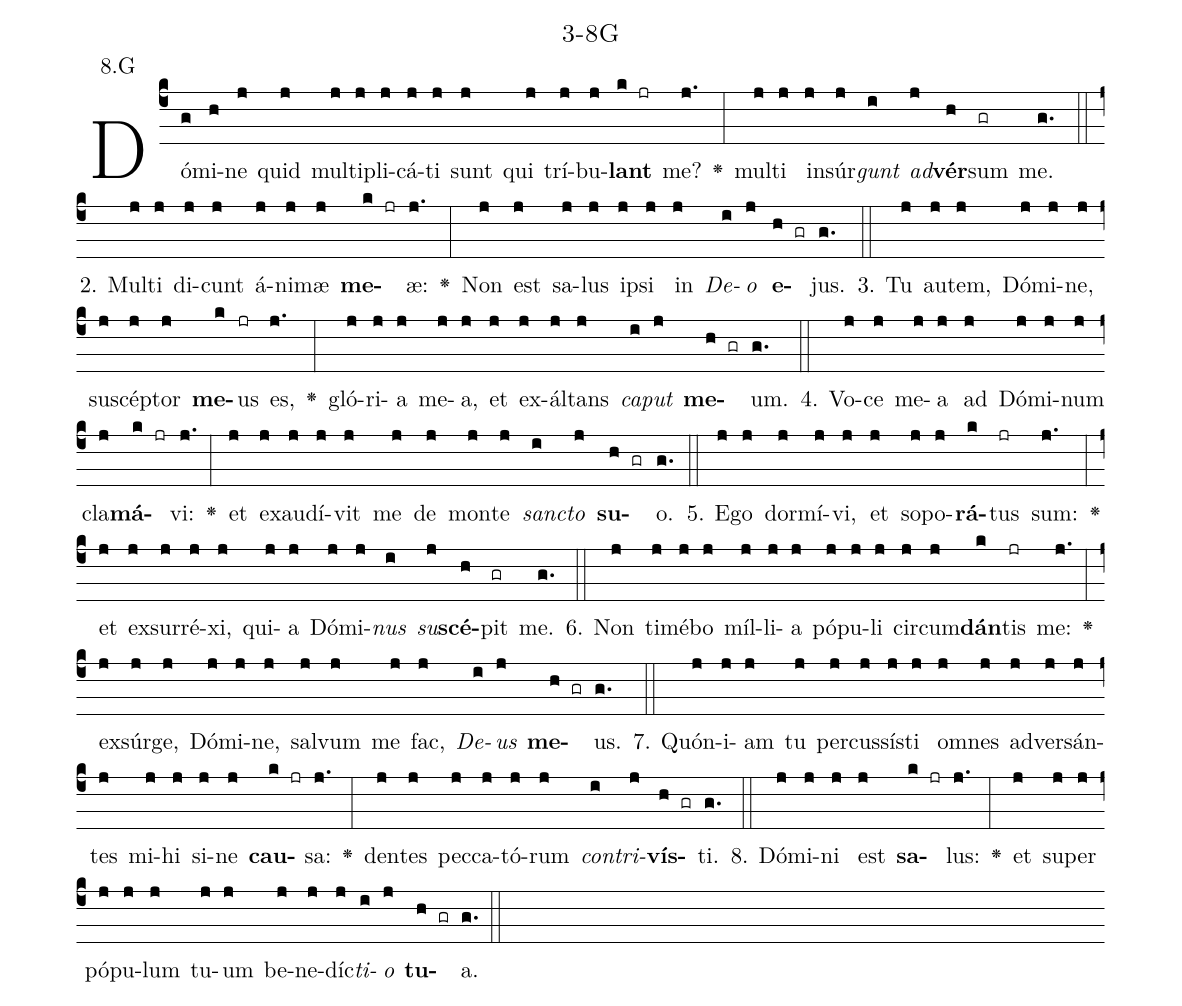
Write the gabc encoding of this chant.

name: 3-8G;
annotation: 8.G;
%%
(c4)Dó(g)mi(h)ne(j) quid(j) mul(j)ti(j)pli(j)cá(j)ti(j) sunt(j) qui(j) trí(j)bu(j)<b>lant</b>(k jr) me?(j.) <v>\greheightstar</v>(:) mul(j)ti(j) in(j)súr(j)<i>gunt</i>(i) <i>ad</i>(j)<b>vér</b>(h)sum(gr) me.(g.) (::)
2. Mul(j)ti(j) di(j)cunt(j) á(j)ni(j)mæ(j) <b>me</b>(k jr)æ:(j.) <v>\greheightstar</v>(:) Non(j) est(j) sa(j)lus(j) ip(j)si(j) in(j) <i>De</i>(i)<i>o</i>(j) <b>e</b>(h gr)jus.(g.) (::)
3. Tu(j) au(j)tem,(j) Dó(j)mi(j)ne,(j) su(j)scép(j)tor(j) <b>me</b>(k)us(jr) es,(j.) <v>\greheightstar</v>(:) gló(j)ri(j)a(j) me(j)a,(j) et(j) ex(j)ál(j)tans(j) <i>ca</i>(i)<i>put</i>(j) <b>me</b>(h gr)um.(g.) (::)
4. Vo(j)ce(j) me(j)a(j) ad(j) Dó(j)mi(j)num(j) cla(j)<b>má</b>(k jr)vi:(j.) <v>\greheightstar</v>(:) et(j) ex(j)au(j)dí(j)vit(j) me(j) de(j) mon(j)te(j) <i>sanc</i>(i)<i>to</i>(j) <b>su</b>(h gr)o.(g.) (::)
5. E(j)go(j) dor(j)mí(j)vi,(j) et(j) so(j)po(j)<b>rá</b>(k)tus(jr) sum:(j.) <v>\greheightstar</v>(:) et(j) ex(j)sur(j)ré(j)xi,(j) qui(j)a(j) Dó(j)mi(j)<i>nus</i>(i) <i>su</i>(j)<b>scé</b>(h)pit(gr) me.(g.) (::)
6. Non(j) ti(j)mé(j)bo(j) míl(j)li(j)a(j) pó(j)pu(j)li(j) cir(j)cum(j)<b>dán</b>(k)tis(jr) me:(j.) <v>\greheightstar</v>(:) ex(j)súr(j)ge,(j) Dó(j)mi(j)ne,(j) sal(j)vum(j) me(j) fac,(j) <i>De</i>(i)<i>us</i>(j) <b>me</b>(h gr)us.(g.) (::)
7. Quón(j)i(j)am(j) tu(j) per(j)cus(j)sís(j)ti(j) om(j)nes(j) ad(j)ver(j)sán(j)tes(j) mi(j)hi(j) si(j)ne(j) <b>cau</b>(k jr)sa:(j.) <v>\greheightstar</v>(:) den(j)tes(j) pec(j)ca(j)tó(j)rum(j) <i>con</i>(i)<i>tri</i>(j)<b>vís</b>(h gr)ti.(g.) (::)
8. Dó(j)mi(j)ni(j) est(j) <b>sa</b>(k jr)lus:(j.) <v>\greheightstar</v>(:) et(j) su(j)per(j) pó(j)pu(j)lum(j) tu(j)um(j) be(j)ne(j)díc(j)<i>ti</i>(i)<i>o</i>(j) <b>tu</b>(h gr)a.(g.) (::)
